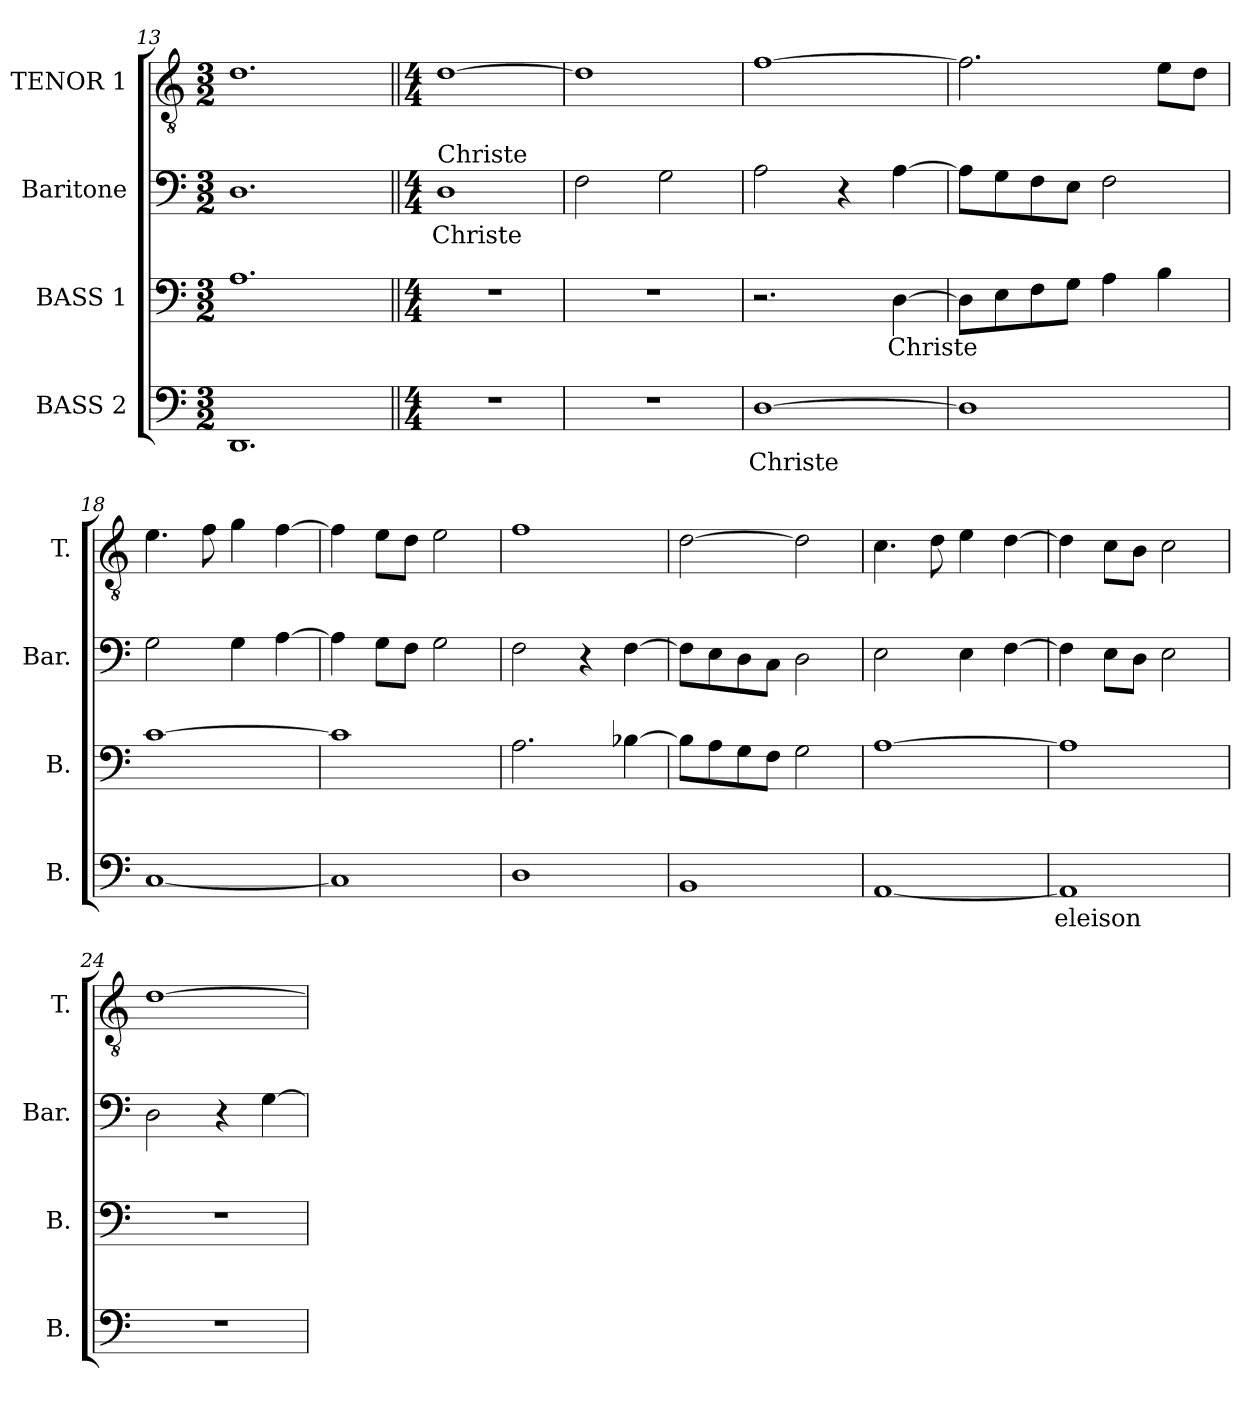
**kern	**text	**kern	**text	**kern	**text	**kern
*part4	*part4	*part3	*part3	*part2	*part2	*part1
*staff4	*staff4	*staff3	*staff3	*staff2	*staff2	*staff1
*I"BASS 2	*	*I"BASS 1	*	*I"Baritone	*	*I"TENOR 1
*I'B.	*	*I'B.	*	*I'Bar.	*	*I'T.
*clefF4	*	*clefF4	*	*clefF4	*	*clefGv2
*	*	*	*	*	*	*ITrd7c12
*k[]	*	*k[]	*	*k[]	*	*k[]
*C:	*	*C:	*	*C:	*	*C:
*M3/2	*	*M3/2	*	*M3/2	*	*M3/2
=13	=13	=13	=13	=13	=13	=13
1.DDi	.	1.Ai	.	1.Di	.	1.Di
!!LO:LB:g=z
=14||	=14||	=14||	=14||	=14||	=14||	=14||
*M4/4	*	*M4/4	*	*M4/4	*	*M4/4
!	!	!	!	!LO:TX:a:t=Christe	!	!
!	!	!	!	!	!LO:LY:b:color=#000000	!
1r	.	1r	.	1Di	Christe	[1Di
=15	=15	=15	=15	=15	=15	=15
1r	.	1r	.	2Fi\	.	1Di]
.	.	.	.	2Gi\	.	.
=16	=16	=16	=16	=16	=16	=16
!	!LO:LY:b:color=#000000	!	!	!	!	!
[1Di	Christe	2.r	.	2Ai\	.	[1Fi
.	.	.	.	4r	.	.
!	!	!	!LO:LY:b:color=#000000	!	!	!
.	.	[4Di\	Christe	[4Ai\	.	.
=17	=17	=17	=17	=17	=17	=17
1Di]	.	8Di\L]	.	8Ai\L]	.	2.Fi\]
.	.	8Ei\	.	8Gi\	.	.
.	.	8Fi\	.	8Fi\	.	.
.	.	8Gi\J	.	8Ei\J	.	.
.	.	4Ai\	.	2Fi\	.	.
.	.	4Bi\	.	.	.	8Ei\L
.	.	.	.	.	.	8Di\J
=18	=18	=18	=18	=18	=18	=18
[1Ci	.	[1ci	.	2Gi\	.	4.Ei\
.	.	.	.	.	.	8Fi\
.	.	.	.	4Gi\	.	4Gi\
.	.	.	.	[4Ai\	.	[4Fi\
=19	=19	=19	=19	=19	=19	=19
1Ci]	.	1ci]	.	4Ai\]	.	4Fi\]
.	.	.	.	8Gi\L	.	8Ei\L
.	.	.	.	8Fi\J	.	8Di\J
.	.	.	.	2Gi\	.	2Ei\
!!LO:LB:g=z
=20	=20	=20	=20	=20	=20	=20
1Di	.	2.Ai\	.	2Fi\	.	1Fi
.	.	.	.	4r	.	.
.	.	[4B-Xi\	.	[4Fi\	.	.
=21	=21	=21	=21	=21	=21	=21
1BBi	.	8B-i\L]	.	8Fi\L]	.	[2Di\
.	.	8Ai\	.	8Ei\	.	.
.	.	8Gi\	.	8Di\	.	.
.	.	8Fi\J	.	8Ci\J	.	.
.	.	2Gi\	.	2Di\	.	2Di\]
=22	=22	=22	=22	=22	=22	=22
[1AAi	.	[1Ai	.	2Ei\	.	4.Ci\
.	.	.	.	.	.	8Di\
.	.	.	.	4Ei\	.	4Ei\
.	.	.	.	[4Fi\	.	[4Di\
=23	=23	=23	=23	=23	=23	=23
!	!LO:LY:b:color=#000000	!	!	!	!	!
1AAi]	eleison	1Ai]	.	4Fi\]	.	4Di\]
.	.	.	.	8Ei\L	.	8Ci\L
.	.	.	.	8Di\J	.	8BBi\J
.	.	.	.	2Ei\	.	2Ci\
=24	=24	=24	=24	=24	=24	=24
1r	.	1r	.	2Di\	.	[1Di
.	.	.	.	4r	.	.
.	.	.	.	[4Gi\	.	.
=	=	=	=	=	=	=
*-	*-	*-	*-	*-	*-	*-
